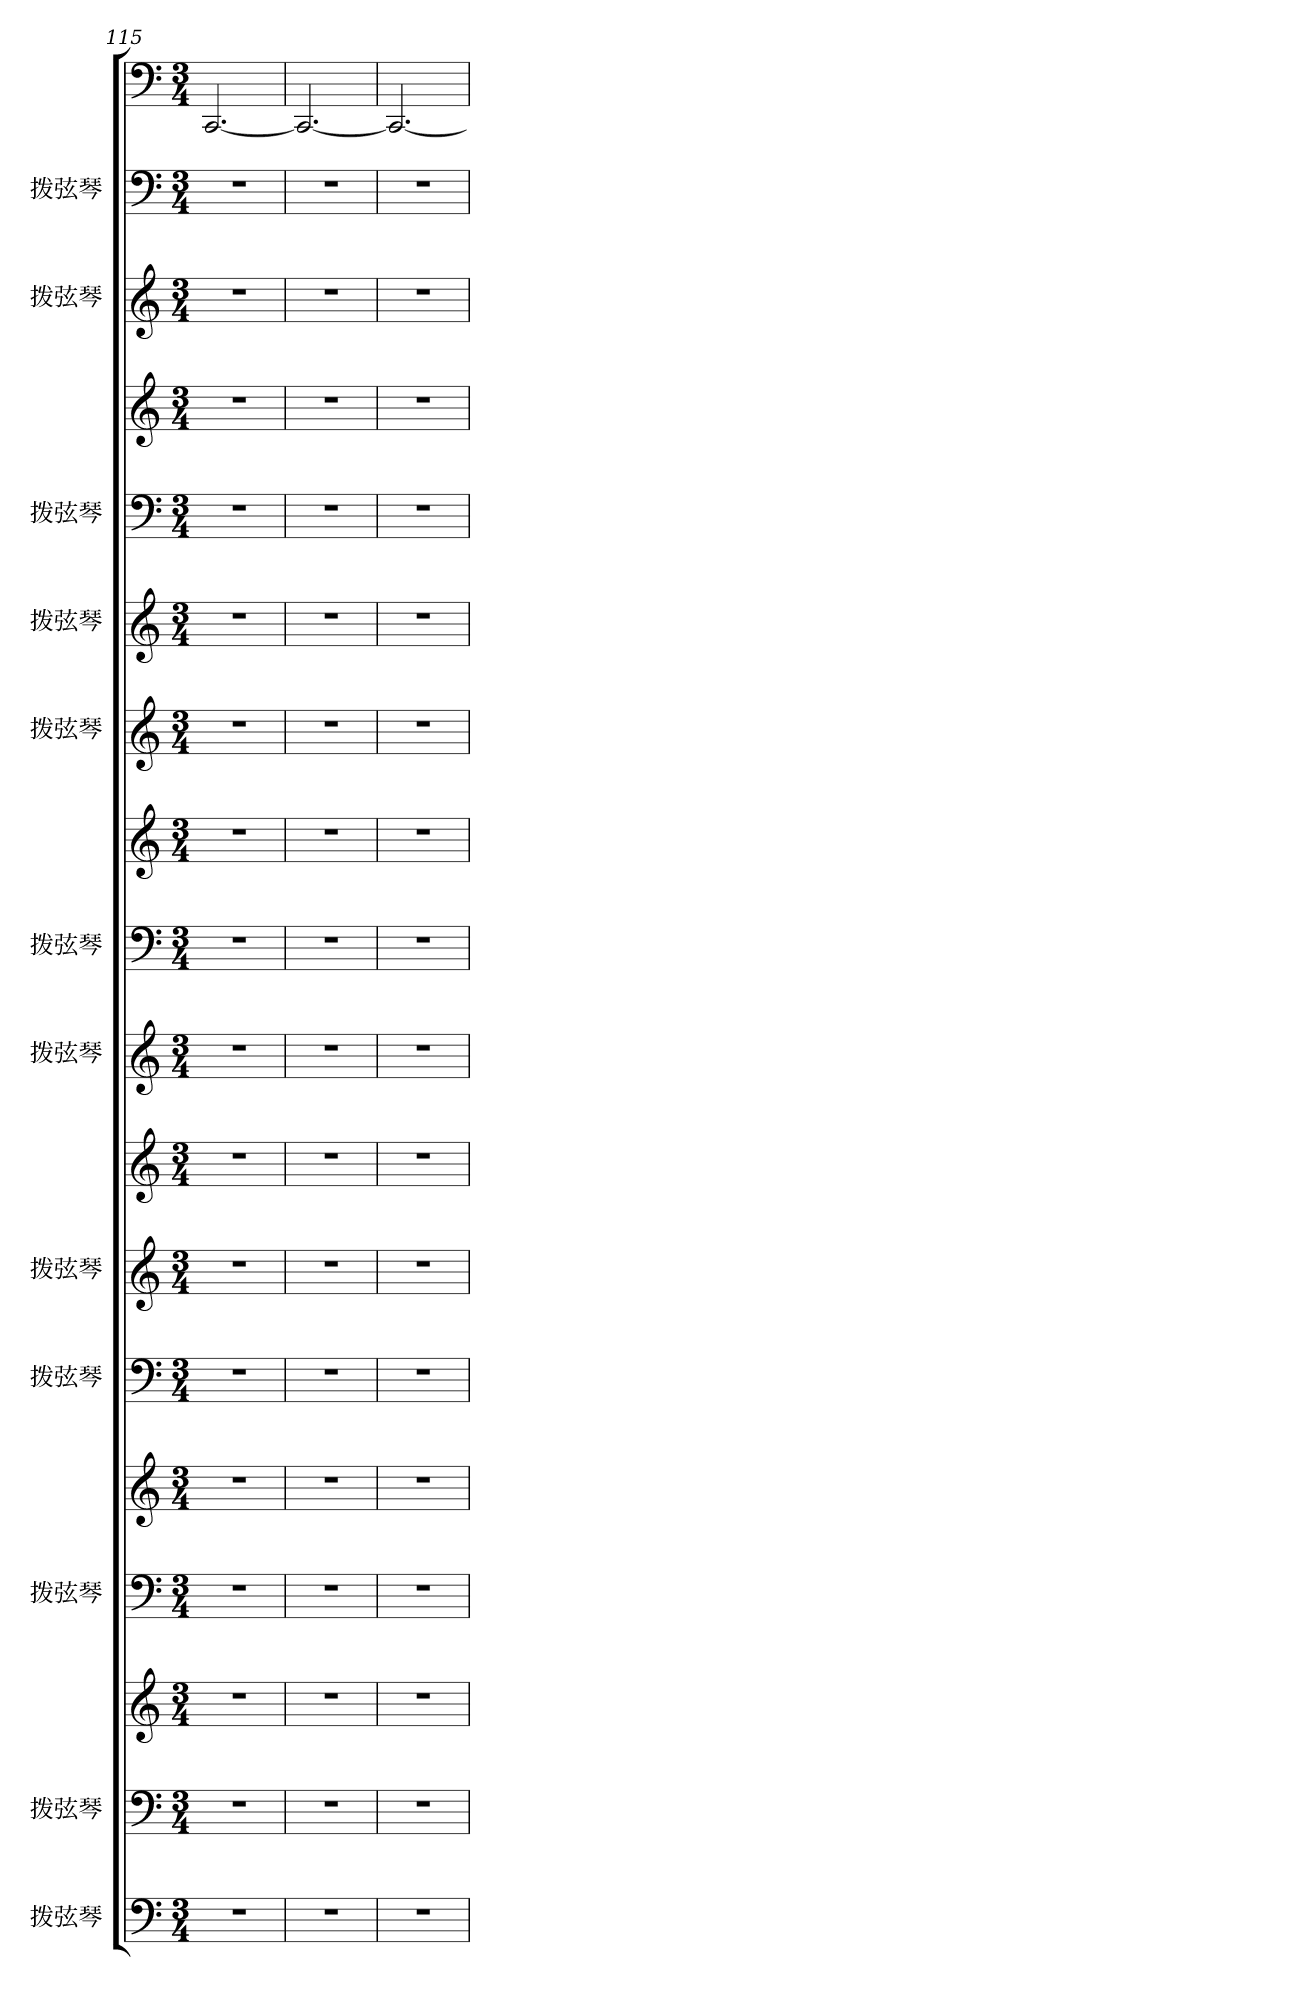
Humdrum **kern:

**kern	**kern	**kern	**kern	**kern	**kern	**kern	**kern	**kern	**kern	**kern	**kern	**kern	**kern	**kern	**kern	**kern	**kern
*part12	*part11	*part11	*part10	*part10	*part9	*part8	*part8	*part7	*part6	*part6	*part5	*part4	*part3	*part3	*part2	*part1	*part1
*staff18	*staff17	*staff16	*staff15	*staff14	*staff13	*staff12	*staff11	*staff10	*staff9	*staff8	*staff7	*staff6	*staff5	*staff4	*staff3	*staff2	*staff1
*I"拨弦琴	*I"拨弦琴	*	*I"拨弦琴	*	*I"拨弦琴	*I"拨弦琴	*	*I"拨弦琴	*I"拨弦琴	*	*I"拨弦琴	*I"拨弦琴	*I"拨弦琴	*	*I"拨弦琴	*I"拨弦琴	*
*clefF4	*clefF4	*clefG2	*clefF4	*clefG2	*clefF4	*clefG2	*clefG2	*clefG2	*clefF4	*clefG2	*clefG2	*clefG2	*clefF4	*clefG2	*clefG2	*clefF4	*clefF4
*k[]	*k[]	*k[]	*k[]	*k[]	*k[]	*k[]	*k[]	*k[]	*k[]	*k[]	*k[]	*k[]	*k[]	*k[]	*k[]	*k[]	*k[]
*M3/4	*M3/4	*M3/4	*M3/4	*M3/4	*M3/4	*M3/4	*M3/4	*M3/4	*M3/4	*M3/4	*M3/4	*M3/4	*M3/4	*M3/4	*M3/4	*M3/4	*M3/4
=115	=115	=115	=115	=115	=115	=115	=115	=115	=115	=115	=115	=115	=115	=115	=115	=115	=115
2.r	2.r	2.r	2.r	2.r	2.r	2.r	2.r	2.r	2.r	2.r	2.r	2.r	2.r	2.r	2.r	2.r	[2.CC/
=116	=116	=116	=116	=116	=116	=116	=116	=116	=116	=116	=116	=116	=116	=116	=116	=116	=116
2.r	2.r	2.r	2.r	2.r	2.r	2.r	2.r	2.r	2.r	2.r	2.r	2.r	2.r	2.r	2.r	2.r	2.CC/_
=117	=117	=117	=117	=117	=117	=117	=117	=117	=117	=117	=117	=117	=117	=117	=117	=117	=117
2.r	2.r	2.r	2.r	2.r	2.r	2.r	2.r	2.r	2.r	2.r	2.r	2.r	2.r	2.r	2.r	2.r	2.CC/_
=	=	=	=	=	=	=	=	=	=	=	=	=	=	=	=	=	=
*-	*-	*-	*-	*-	*-	*-	*-	*-	*-	*-	*-	*-	*-	*-	*-	*-	*-
